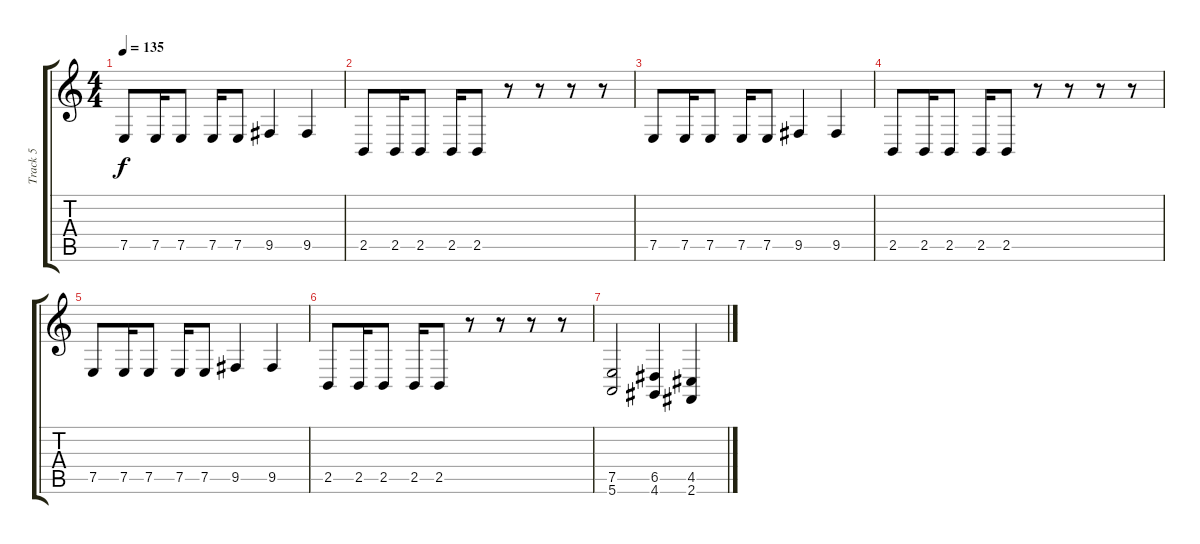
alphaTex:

\track ("Track 5" "Track 5") {instrument bassoon}
\staff {score tabs}
\tuning (E4 B3 G3 D3 A2 E2) {hide}
\ts (4 4)
\tempo 135
\clef g2
\ks c
7.5.8{dy f} 7.5.16 7.5.8 7.5.16 7.5.8 9.5.4 9.5.4 |
2.5.8 2.5.16 2.5.8 2.5.16 2.5.8 r.8 r.8 r.8 r.8 |
7.5.8 7.5.16 7.5.8 7.5.16 7.5.8 9.5.4 9.5.4 |
2.5.8 2.5.16 2.5.8 2.5.16 2.5.8 r.8 r.8 r.8 r.8 |
7.5.8 7.5.16 7.5.8 7.5.16 7.5.8 9.5.4 9.5.4 |
2.5.8 2.5.16 2.5.8 2.5.16 2.5.8 r.8 r.8 r.8 r.8 |
(7.5 5.6).2 (6.5 4.6).4 (4.5 2.6).4
